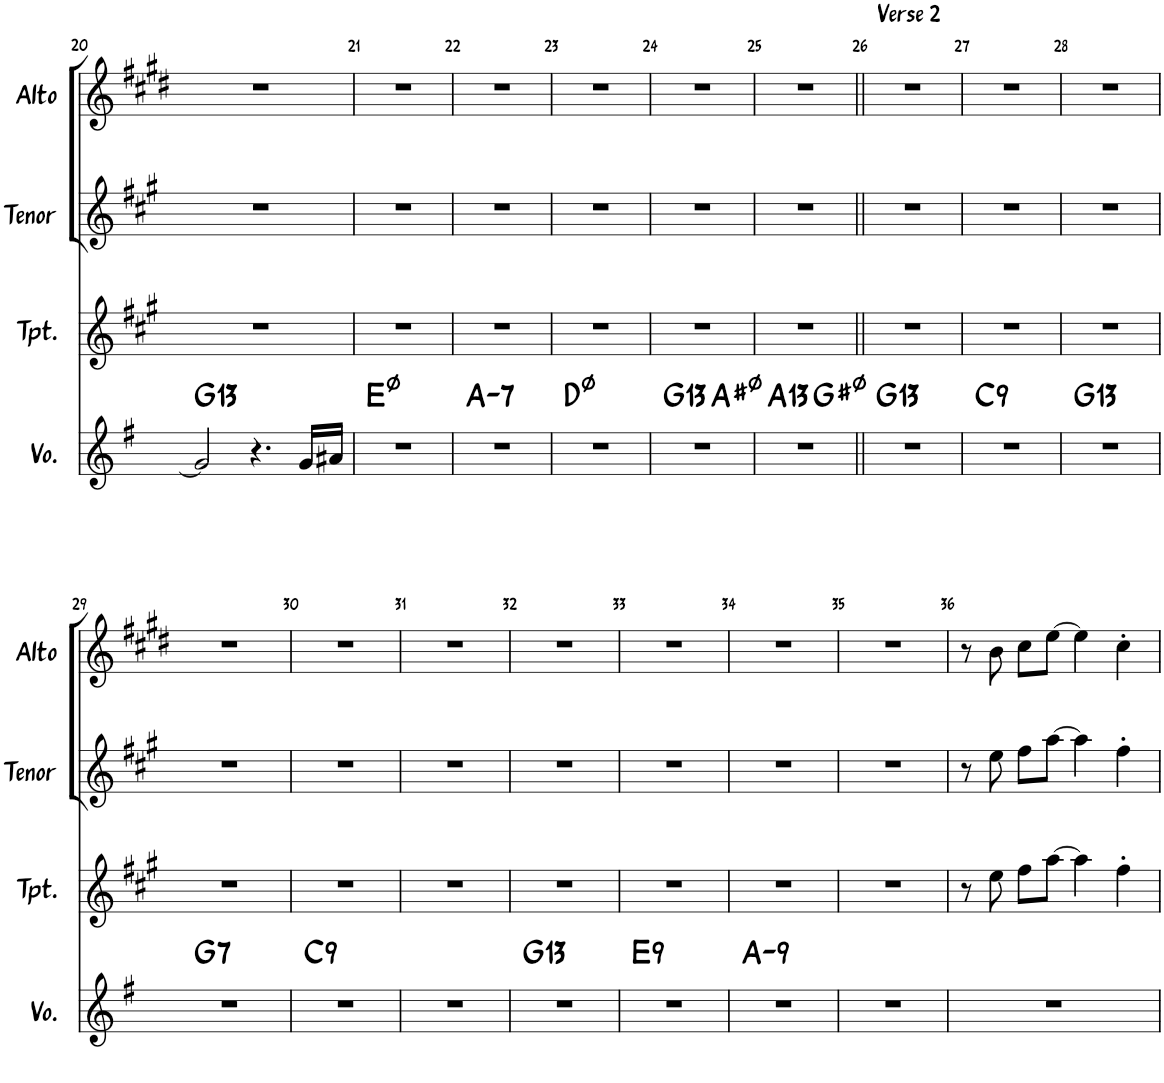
**kern	**harte	**kern	**kern	**kern
*part4	*part4	*part3	*part2	*part1
*staff4	*	*staff3	*staff2	*staff1
*I"Voice	*	*I"Trumpet	*I"Tenor Sax	*I"Alto Sax
*I'Vo.	*	*I'Tpt.	*I'Tenor	*I'Alto
!!LO:PB:g=z
*clefG2	*	*clefG2	*clefG2	*clefG2
*	*	*Trd1c2	*Trd8c14	*Trd5c9
*k[f#]	*	*k[f#c#g#]	*k[f#c#g#]	*k[f#c#g#d#]
*M4/4	*	*M4/4	*M4/4	*M4/4
=20	=20	=20	=20	=20
!	!LO:H:kt=13	!	!	!
2g/]	G:9(11,13)	1r	1r	1r
4.r	.	.	.	.
16g/LL	.	.	.	.
16a#X/JJ	.	.	.	.
=21	=21	=21	=21	=21
1r	E:hdim7	1r	1r	1r
=22	=22	=22	=22	=22
!	!LO:H:kt=7	!	!	!
1r	A:min7	1r	1r	1r
=23	=23	=23	=23	=23
1r	D:hdim7	1r	1r	1r
=24	=24	=24	=24	=24
!	!LO:H:kt=13	!	!	!
*^	*	*	*	*
1r	2ryy	G:9(11,13)	1r	1r	1r
.	2ryy	A#:hdim7	.	.	.
=25	=25	=25	=25	=25	=25
!	!	!LO:H:kt=13	!	!	!
1r	2ryy	A:9(11,13)	1r	1r	1r
.	2ryy	G#:hdim7	.	.	.
=26||	=26||	=26||	=26||	=26||	=26||
!	!	!LO:H:kt=13	!	!	!LO:TX:a:t=Verse 2
*v	*v	*	*	*	*
1r	G:9(11,13)	1r	1r	1r
=27	=27	=27	=27	=27
!	!LO:H:kt=9	!	!	!
1r	C:9	1r	1r	1r
=28	=28	=28	=28	=28
!	!LO:H:kt=13	!	!	!
1r	G:9(11,13)	1r	1r	1r
!!LO:LB:g=z
=29	=29	=29	=29	=29
!	!LO:H:kt=7	!	!	!
1r	G:7	1r	1r	1r
=30	=30	=30	=30	=30
!	!LO:H:kt=9	!	!	!
1r	C:9	1r	1r	1r
=31	=31	=31	=31	=31
1r	.	1r	1r	1r
=32	=32	=32	=32	=32
!	!LO:H:kt=13	!	!	!
1r	G:9(11,13)	1r	1r	1r
=33	=33	=33	=33	=33
!	!LO:H:kt=9	!	!	!
1r	E:9	1r	1r	1r
=34	=34	=34	=34	=34
!	!LO:H:kt=9	!	!	!
1r	A:min9	1r	1r	1r
=35	=35	=35	=35	=35
1r	.	1r	1r	1r
=36	=36	=36	=36	=36
1r	.	8r	8r	8r
.	.	8ee\	8ee\	8b\
.	.	8ff#\L	8ff#\L	8cc#\L
.	.	[8aa\J	[8aa\J	[8ee\J
.	.	4aa\]	4aa\]	4ee\]
.	.	4ff#'\	4ff#'\	4cc#'\
=	=	=	=	=
*-	*-	*-	*-	*-
